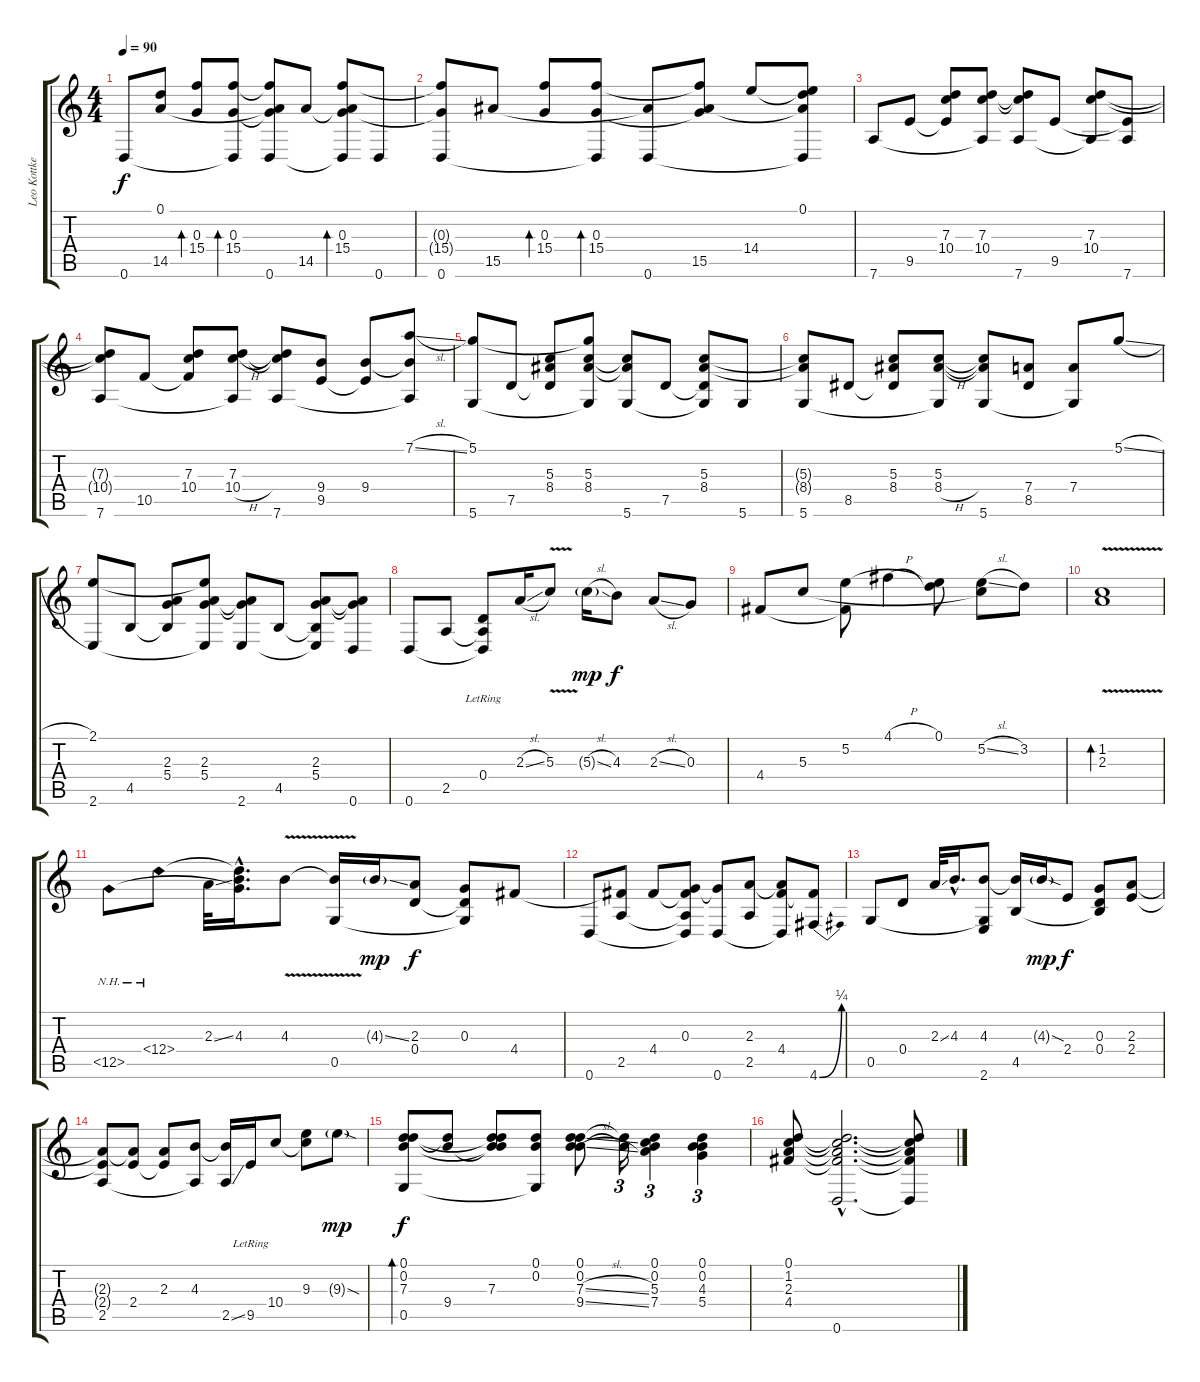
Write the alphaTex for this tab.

\track ("Leo Kottke" "Leo Kottke") {instrument acousticguitarsteel}
\staff {score tabs}
\tuning (D4 B3 G3 D3 G2 D2) {hide}
\ts (4 4)
\tempo 90
\clef g2
\ks c
0.6.8{dy f} (0.1{t} 14.5).8 (0.3 15.4).8{bd 480} (0.3 15.4 0.6{t}).8{bd 480} (0.3{t} 15.4{t} 14.5{t} 0.6).8 14.5.8 (0.3 15.4 14.5{t} 0.6{t}).8{bd 480} 0.6.8 |
(0.3{t} 15.4{t} 0.6).8 15.5.8 (0.3 15.4).8{bd 480} (0.3 15.4 0.6{t}).8{bd 480} (15.5{t} 0.6).8 (0.3{t} 15.4{t} 15.5).8 14.4.8 (0.1 14.4{t} 15.5{t} 0.6{t}).8 |
7.6.8 9.5.8 (7.3 10.4 9.5{t}).8 (7.3 10.4 7.6{t}).8 (7.3{t} 10.4{t} 7.6).8 9.5.8 (7.3 10.4 7.6{t}).8 (9.5{t} 7.6).8 |
(7.3{t} 10.4{t} 7.6).8 10.5.8 (7.3 10.4 10.5{t}).8 (7.3 10.4{h} 7.6{t}).8 (7.3{t} 10.4{t} 7.6).8 (9.4 9.5).8 (9.4 9.5{t}).8 (7.1{sl} 9.4{t} 7.6{t}).8 |
(5.1 5.6).8 7.5.8 (5.3 8.4 7.5{t}).8 (5.1{t} 5.3 8.4 5.6{t}).8 (5.3{t} 8.4{t} 5.6).8 7.5.8 (5.3 8.4 7.5{t} 5.6{t}).8 5.6.8 |
(5.3{t} 8.4{t} 5.6).8 8.5.8 (5.3 8.4 8.5{t}).8 (5.3 8.4{h} 5.6{t}).8 (5.3{t} 8.4{t} 5.6).8 (7.4 8.5).8 (7.4 5.6{t}).8 5.1{sl}.8 |
(2.1 2.6).8 4.5.8 (2.3 5.4 4.5{t}).8 (2.1{t} 2.3 5.4 2.6{t}).8 (2.3{t} 5.4{t} 2.6).8 4.5.8 (2.3 5.4 4.5{t} 2.6{t}).8 (2.3{t} 5.4{t} 0.6).8 |
0.6.8 2.5.8 (0.4{lr} 2.5{t} 0.6{t}).8 2.3{sl}.16 5.3{v}.8 5.3{sl g}.16{dy mp} 4.3.8{dy f} 2.3{sl}.8 0.3.8 |
4.4.8 5.3.8 (5.2 4.4{t}).8 4.1{h}.4 (0.1 5.2{t}).8 (5.2{sl} 5.3{t}).8 3.2.8 |
(1.2 2.3{v}).1{bd 480} |
12.5{nh}.8 12.4{nh}.8 2.3{ss}.32 (4.3{hac} 12.4{hac t} 12.5{hac t}).16{d} 4.3{v}.8 (4.3{t} 0.5).16 4.3{ss g}.16{dy mp} (2.3 0.4).8{dy f} (0.3 0.4{t} 0.5{t}).8 4.4.8 |
0.6.8 (4.4{t} 2.5).8 4.4.8 (0.3 4.4{t} 2.5{t} 0.6{t}).8 (0.3{t} 0.6).8 (2.3 2.5).8 (2.3{t} 4.4 0.6{t}).8 (4.4{t} 4.6{be (bend 0 0 60 1)}).8 |
0.5.8 0.4.8 2.3{ss}.32 4.3{hac}.16{d} (4.3 0.5{t} 2.6).8 (4.3{t} 4.5).16 4.3{sod g}.16{dy mp} 2.4.8{dy f} (0.3 0.4 4.5{t}).8 (2.3 2.4).8 |
(2.3{t} 2.4{t} 2.5).8 (2.3{t} 2.4).8 (2.3 2.4{t}).8 (4.3 2.5{t}).8 (4.3{t} 2.5{ss}).16 9.5{lr}.16 10.4.8 (9.3 10.4{t}).8 9.3{sod g}.8{dy mp} |
(0.1 0.2 7.3 0.5).8{bd 480 dy f} (7.3{t} 9.4).8 (0.1{t} 0.2{t} 7.3 9.4{t}).8 (0.1 0.2 0.5{t}).8 (0.1 0.2 7.3{sl} 9.4{sl}).8 (0.1{t} 0.2{t}).16{tu (3 2)} (0.1 0.2 5.3 7.4).4{tu (3 2)} (0.1 0.2 4.3 5.4).4{tu (3 2)} |
(0.1 1.2 2.3 4.4).8 (0.1{hac t} 1.2{hac t} 2.3{hac t} 4.4{hac t} 0.6{hac}).2{d} (0.1{t} 1.2{t} 2.3{t} 4.4{t} 0.6{t}).8
